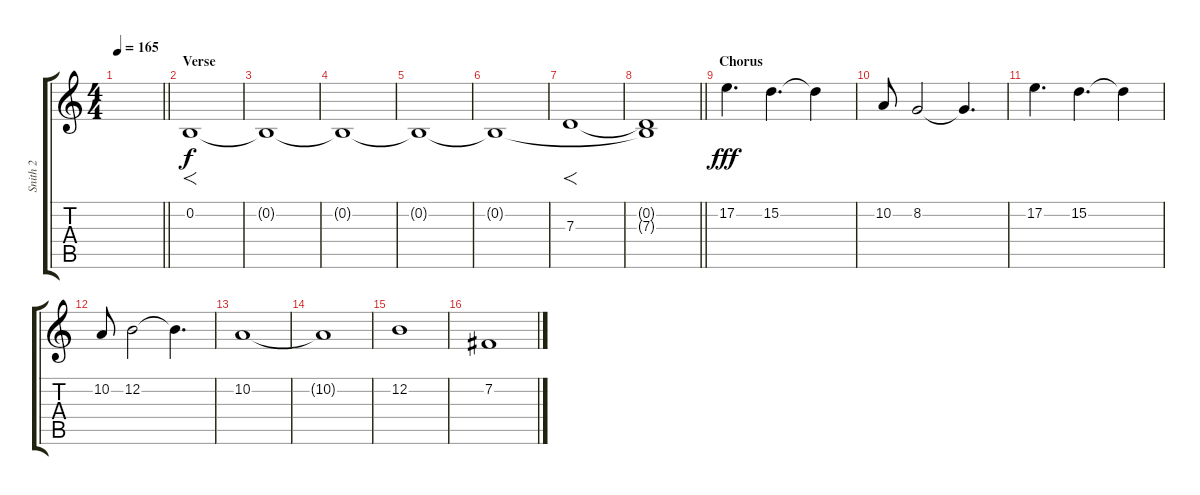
\track ("Snith 2" "Snith 2") {instrument pad4choir}
\staff {score tabs}
\tuning (E4 B3 G3 D3 A2 E2) {hide}
\ts (4 4)
\tempo 165
\clef g2
\barLineRight lightlight
\ks c
|
\section ("" "Verse")
0.2.1{f} |
0.2{t}.1{dy f} |
0.2{t}.1 |
0.2{t}.1 |
0.2{t}.1 |
7.3.1{f} |
\barLineRight lightlight
(0.2{t} 7.3{t}).1 |
\section ("" "Chorus")
17.2.4{d dy fff} 15.2.4{d} 15.2{t}.4 |
10.2.8 8.2.2 8.2{t}.4{d} |
17.2.4{d} 15.2.4{d} 15.2{t}.4 |
10.2.8 12.2.2 12.2{t}.4{d} |
10.2.1 |
10.2{t}.1 |
12.2.1 |
7.2.1
